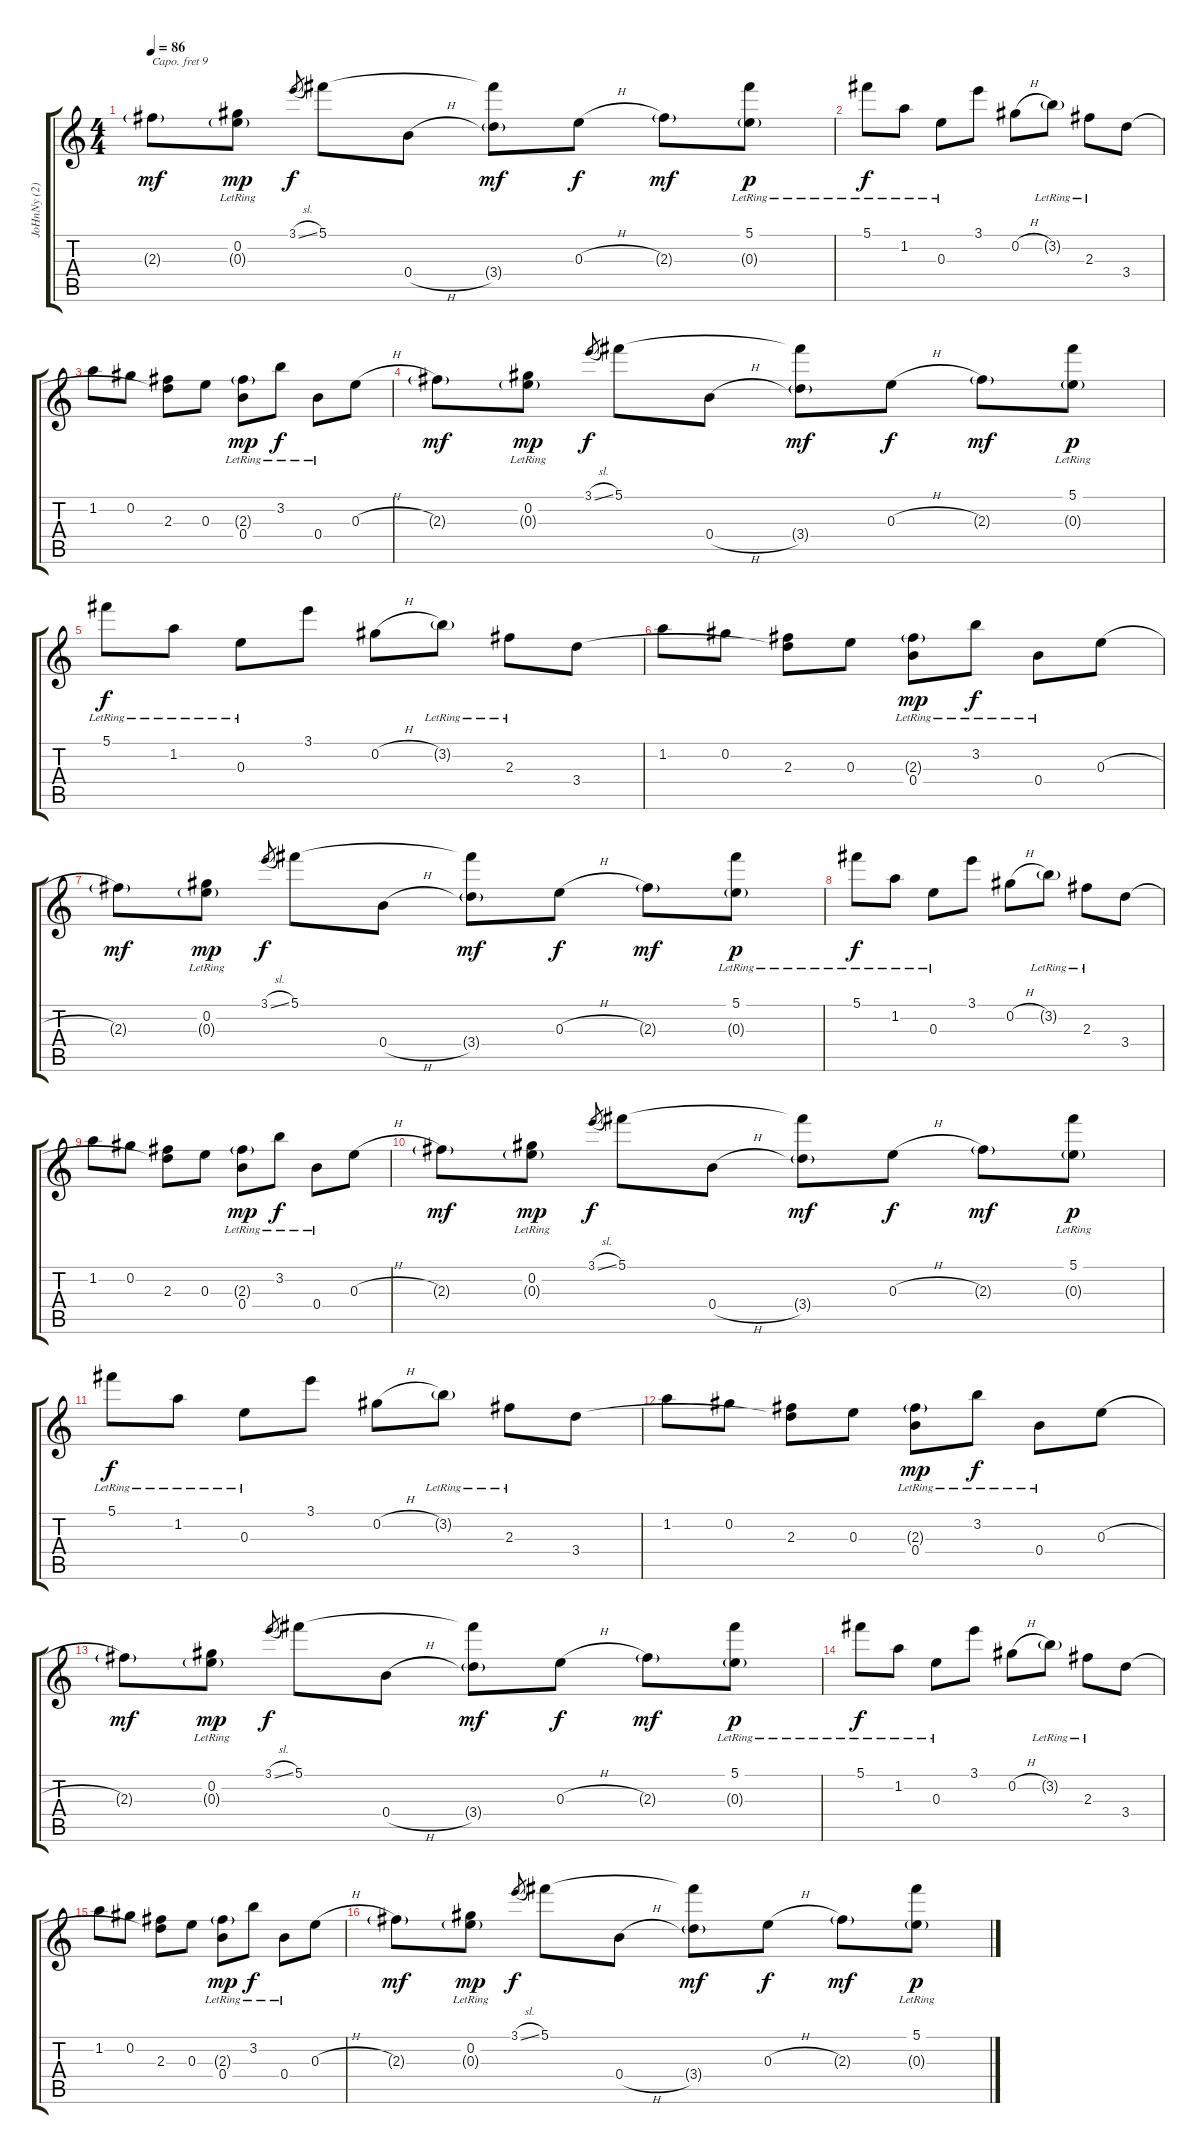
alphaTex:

\track ("JoHnNy (2)" "JoHnNy (2)") {instrument acousticguitarnylon}
\staff {score tabs}
\capo 9
\tuning (E4 B3 G3 D3 A2 E2) {hide}
\ts (4 4)
\tempo 86
\clef g2
\ks c
2.3{g}.8{dy mf} (0.2{lr} 0.3{g lr}).8{dy mp} 3.1{sl}.8{gr dy f} 5.1.8 0.4{h}.8 (5.1{t} 3.4{g}).8{dy mf} 0.3{h}.8{dy f} 2.3{g}.8{dy mf} (5.1 0.3{g lr}).8{dy p} |
5.1{lr}.8{dy f} 1.2{lr}.8 0.3{lr}.8 3.1.8 0.2{h}.8 3.2{g lr}.8 2.3{lr}.8 3.4.8 |
1.2.8 0.2.8 (2.3 3.4{t}).8 0.3.8 (2.3{g lr} 0.4{lr}).8{dy mp} 3.2{lr}.8{dy f} 0.4{lr}.8 0.3{h}.8 |
2.3{g}.8{dy mf} (0.2{lr} 0.3{g lr}).8{dy mp} 3.1{sl}.8{gr dy f} 5.1.8 0.4{h}.8 (5.1{t} 3.4{g}).8{dy mf} 0.3{h}.8{dy f} 2.3{g}.8{dy mf} (5.1 0.3{g lr}).8{dy p} |
5.1{lr}.8{dy f} 1.2{lr}.8 0.3{lr}.8 3.1.8 0.2{h}.8 3.2{g lr}.8 2.3{lr}.8 3.4.8 |
1.2.8 0.2.8 (2.3 3.4{t}).8 0.3.8 (2.3{g lr} 0.4{lr}).8{dy mp} 3.2{lr}.8{dy f} 0.4{lr}.8 0.3{h}.8 |
2.3{g}.8{dy mf} (0.2{lr} 0.3{g lr}).8{dy mp} 3.1{sl}.8{gr dy f} 5.1.8 0.4{h}.8 (5.1{t} 3.4{g}).8{dy mf} 0.3{h}.8{dy f} 2.3{g}.8{dy mf} (5.1 0.3{g lr}).8{dy p} |
5.1{lr}.8{dy f} 1.2{lr}.8 0.3{lr}.8 3.1.8 0.2{h}.8 3.2{g lr}.8 2.3{lr}.8 3.4.8 |
1.2.8 0.2.8 (2.3 3.4{t}).8 0.3.8 (2.3{g lr} 0.4{lr}).8{dy mp} 3.2{lr}.8{dy f} 0.4{lr}.8 0.3{h}.8 |
2.3{g}.8{dy mf} (0.2{lr} 0.3{g lr}).8{dy mp} 3.1{sl}.8{gr dy f} 5.1.8 0.4{h}.8 (5.1{t} 3.4{g}).8{dy mf} 0.3{h}.8{dy f} 2.3{g}.8{dy mf} (5.1 0.3{g lr}).8{dy p} |
5.1{lr}.8{dy f} 1.2{lr}.8 0.3{lr}.8 3.1.8 0.2{h}.8 3.2{g lr}.8 2.3{lr}.8 3.4.8 |
1.2.8 0.2.8 (2.3 3.4{t}).8 0.3.8 (2.3{g lr} 0.4{lr}).8{dy mp} 3.2{lr}.8{dy f} 0.4{lr}.8 0.3{h}.8 |
2.3{g}.8{dy mf} (0.2{lr} 0.3{g lr}).8{dy mp} 3.1{sl}.8{gr dy f} 5.1.8 0.4{h}.8 (5.1{t} 3.4{g}).8{dy mf} 0.3{h}.8{dy f} 2.3{g}.8{dy mf} (5.1 0.3{g lr}).8{dy p} |
5.1{lr}.8{dy f} 1.2{lr}.8 0.3{lr}.8 3.1.8 0.2{h}.8 3.2{g lr}.8 2.3{lr}.8 3.4.8 |
1.2.8 0.2.8 (2.3 3.4{t}).8 0.3.8 (2.3{g lr} 0.4{lr}).8{dy mp} 3.2{lr}.8{dy f} 0.4{lr}.8 0.3{h}.8 |
2.3{g}.8{dy mf} (0.2{lr} 0.3{g lr}).8{dy mp} 3.1{sl}.8{gr dy f} 5.1.8 0.4{h}.8 (5.1{t} 3.4{g}).8{dy mf} 0.3{h}.8{dy f} 2.3{g}.8{dy mf} (5.1 0.3{g lr}).8{dy p}
